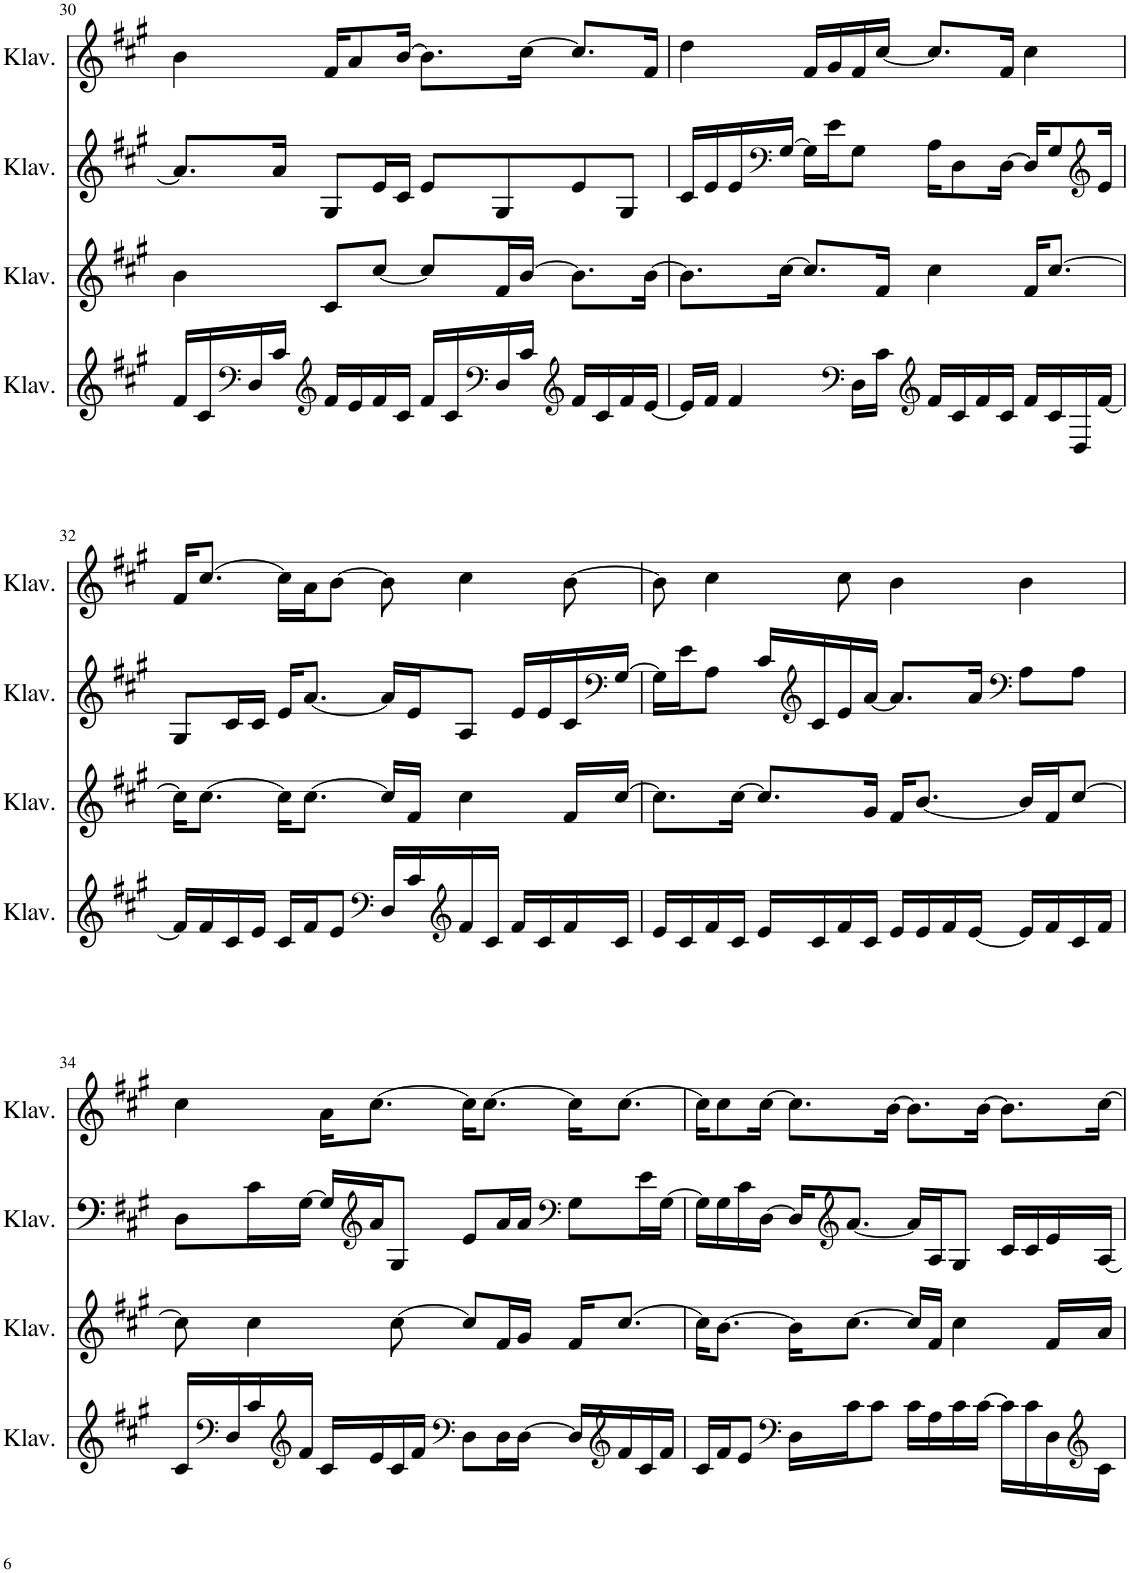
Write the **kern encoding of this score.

**kern	**kern	**kern	**kern
*part4	*part3	*part2	*part1
*staff4	*staff3	*staff2	*staff1
*I"Klavier	*I"Klavier	*I"Klavier	*I"Klavier
*I'Klav.	*I'Klav.	*I'Klav.	*I'Klav.
!!LO:PB:g=z
*clefG2	*clefG2	*clefG2	*clefG2
*k[f#c#g#]	*k[f#c#g#]	*k[f#c#g#]	*k[f#c#g#]
*M4/4	*M4/4	*M4/4	*M4/4
=30	=30	=30	=30
16f#/LL	4b\	8.a/L]	4b\
16c#/	.	.	.
*clefF4	*	*	*
16D/	.	.	.
16c#/JJ	.	16a/Jk	.
*clefG2	*	*	*
16f#/LL	8c#/L	8G#/L	16f#/KL
16e/	.	.	8a/
16f#/	[8cc#/J	16e/L	.
16c#/JJ	.	16c#/JJ	[16b/Jk
16f#/LL	8cc#/L]	8e/L	8.b\L]
16c#/	.	.	.
*clefF4	*	*	*
16D/	16f#/L	8G#/	.
16c#/JJ	[16b/JJ	.	[16cc#\Jk
*clefG2	*	*	*
16f#/LL	8.b\L]	8e/	8.cc#/L]
16c#/	.	.	.
16f#/	.	8G#/J	.
[16e/JJ	[16b\Jk	.	16f#/Jk
=31	=31	=31	=31
16e/LL]	8.b\L]	16c#/LL	4dd\
16f#/JJ	.	16e/	.
4f#/	.	16e/	.
*	*	*clefF4	*
.	[16cc#\Jk	[16G#/JJ	.
.	8.cc#/L]	16G#\LL]	16f#/LL
.	.	16e\J	16g#/
*clefF4	*	*	*
16D\LL	.	8G#\J	16f#/
16c#\JJ	16f#/Jk	.	[16cc#/JJ
*clefG2	*	*	*
16f#/LL	4cc#\	16A\KL	8.cc#/L]
16c#/	.	8D\	.
16f#/	.	.	.
16c#/JJ	.	[16D\Jk	16f#/Jk
16f#/LL	16f#/KL	16D/KL]	4cc#\
16c#/	[8.cc#/J	8G#/	.
16D/	.	.	.
*	*	*clefG2	*
[16f#/JJ	.	16e/Jk	.
!!LO:LB:g=z
=32	=32	=32	=32
16f#/LL]	16cc#\KL]	8G#/L	16f#/KL
16f#/	[8.cc#\J	.	[8.cc#/J
16c#/	.	16c#/L	.
16e/JJ	.	16c#/JJ	.
16c#/LL	16cc#\KL]	16e/KL	16cc#\LL]
16f#/J	[8.cc#\J	[8.a/J	16a\J
8e/J	.	.	[8b\J
*clefF4	*	*	*
16D/LL	16cc#/LL]	16a/LL]	8b\]
16c#/	16f#/JJ	16e/J	.
*clefG2	*	*	*
16f#/	4cc#\	8A/J	4cc#\
16c#/JJ	.	.	.
16f#/LL	.	16e/LL	.
16c#/	.	16e/	.
16f#/	16f#/LL	16c#/	[8b\
*	*	*clefF4	*
16c#/JJ	[16cc#/JJ	[16G#/JJ	.
=33	=33	=33	=33
16e/LL	8.cc#\L]	16G#\LL]	8b\]
16c#/	.	16e\J	.
16f#/	.	8A\J	4cc#\
16c#/JJ	[16cc#\Jk	.	.
16e/LL	8.cc#/L]	16c#/LL	.
*	*	*clefG2	*
16c#/	.	16c#/	.
16f#/	.	16e/	8cc#\
16c#/JJ	16g#/Jk	[16a/JJ	.
16e/LL	16f#/KL	8.a/L]	4b\
16e/	[8.b/J	.	.
16f#/	.	.	.
[16e/JJ	.	16a/Jk	.
*	*	*clefF4	*
16e/LL]	16b/LL]	8A\L	4b\
16f#/	16f#/J	.	.
16c#/	[8cc#/J	8A\J	.
16f#/JJ	.	.	.
!!LO:LB:g=z
=34	=34	=34	=34
16c#/LL	8cc#\]	8D\L	4cc#\
*clefF4	*	*	*
16D/	.	.	.
16c#/	4cc#\	16c#\L	.
*clefG2	*	*	*
16f#/JJ	.	[16G#\JJ	.
16c#/LL	.	16G#/LL]	16a\KL
*	*	*clefG2	*
16e/	.	16a/J	[8.cc#\J
16c#/	[8cc#\	8G#/J	.
16f#/JJ	.	.	.
*clefF4	*	*	*
8D\L	8cc#/L]	8e/L	16cc#\KL]
.	.	.	[8.cc#\J
16D\L	16f#/L	16a/L	.
[16D\JJ	16g#/JJ	16a/JJ	.
*	*	*clefF4	*
16D/LL]	16f#/KL	8G#\L	16cc#\KL]
*clefG2	*	*	*
16f#/	[8.cc#/J	.	[8.cc#\J
16c#/	.	16e\L	.
16f#/JJ	.	[16G#\JJ	.
=35	=35	=35	=35
16c#/LL	16cc#\KL]	16G#\LL]	16cc#\KL]
16f#/J	[8.b\J	16G#\	8cc#\
8e/J	.	16c#\	.
.	.	[16D\JJ	[16cc#\Jk
*clefF4	*	*	*
16D\LL	16b\KL]	16D/KL]	8.cc#\L]
*	*	*clefG2	*
16c#\J	[8.cc#\J	[8.a/J	.
8c#\J	.	.	.
.	.	.	[16b\Jk
16c#\LL	16cc#/LL]	16a/LL]	8.b\L]
16A\	16f#/JJ	16A/J	.
16c#\	4cc#\	8G#/J	.
[16c#\JJ	.	.	[16b\Jk
16c#\LL]	.	16c#/LL	8.b\L]
16c#\	.	16c#/	.
16D\	16f#/LL	16e/	.
*clefG2	*	*	*
16c#\JJ	16a/JJ	[16A/JJ	[16cc#\Jk
=	=	=	=
*-	*-	*-	*-
